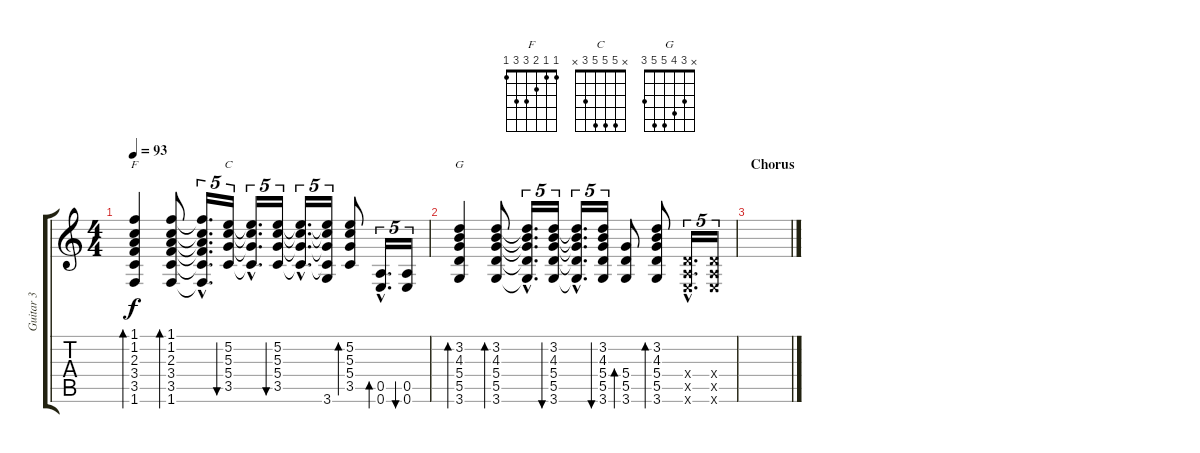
\track ("Guitar 3" "Guitar 3") {instrument acousticguitarsteel}
\staff {score tabs}
\tuning (E4 B3 G3 D3 A2 E2) {hide}
\chord ("F" 1 1 2 3 3 1)
\chord ("C" x 5 5 5 3 x)
\chord ("G" x 3 4 5 5 3)
\ts (4 4)
\tempo 93
\clef g2
\ks c
(1.1 1.2 2.3 3.4 3.5 1.6).4{bd 60 ch "F" dy f} (1.1 1.2 2.3 3.4 3.5 1.6).8{bd 60} (1.1{hac t} 1.2{hac t} 2.3{hac t} 3.4{hac t} 3.5{hac t} 1.6{hac t}).16{d tu (5 4)} (5.2 5.3 5.4 3.5).16{tu (5 4) bu 60 ch "C"} (5.2{hac t} 5.3{hac t} 5.4{hac t} 3.5{hac t}).16{d tu (5 4)} (5.2 5.3 5.4 3.5).16{tu (5 4) bu 60} (5.2{hac t} 5.3{hac t} 5.4{hac t} 3.5{hac t}).16{d tu (5 4)} (5.2{t} 5.3{t} 5.4{t} 3.5{t} 3.6).16{tu (5 4)} (5.2 5.3 5.4 3.5).8{bd 60} (0.5{hac} 0.6{hac}).16{d tu (5 4) bd 60} (0.5 0.6).16{tu (5 4) bu 60} |
(3.2 4.3 5.4 5.5 3.6).4{bd 60 ch "G"} (3.2 4.3 5.4 5.5 3.6).8{bd 60} (3.2{hac t} 4.3{hac t} 5.4{hac t} 5.5{hac t} 3.6{hac t}).16{d tu (5 4)} (3.2 4.3 5.4 5.5 3.6).16{tu (5 4) bu 60} (3.2{hac t} 4.3{hac t} 5.4{hac t} 5.5{hac t} 3.6{hac t}).16{d tu (5 4)} (3.2 4.3 5.4 5.5 3.6).16{tu (5 4) bu 60} (5.4 5.5 3.6).8{bd 60} (3.2 4.3 5.4 5.5 3.6).8{bd 60} (0.4{hac x} 0.5{hac x} 0.6{hac x}).16{d tu (5 4)} (0.4{x} 0.5{x} 0.6{x}).16{tu (5 4)} |
\section ("" "Chorus")
